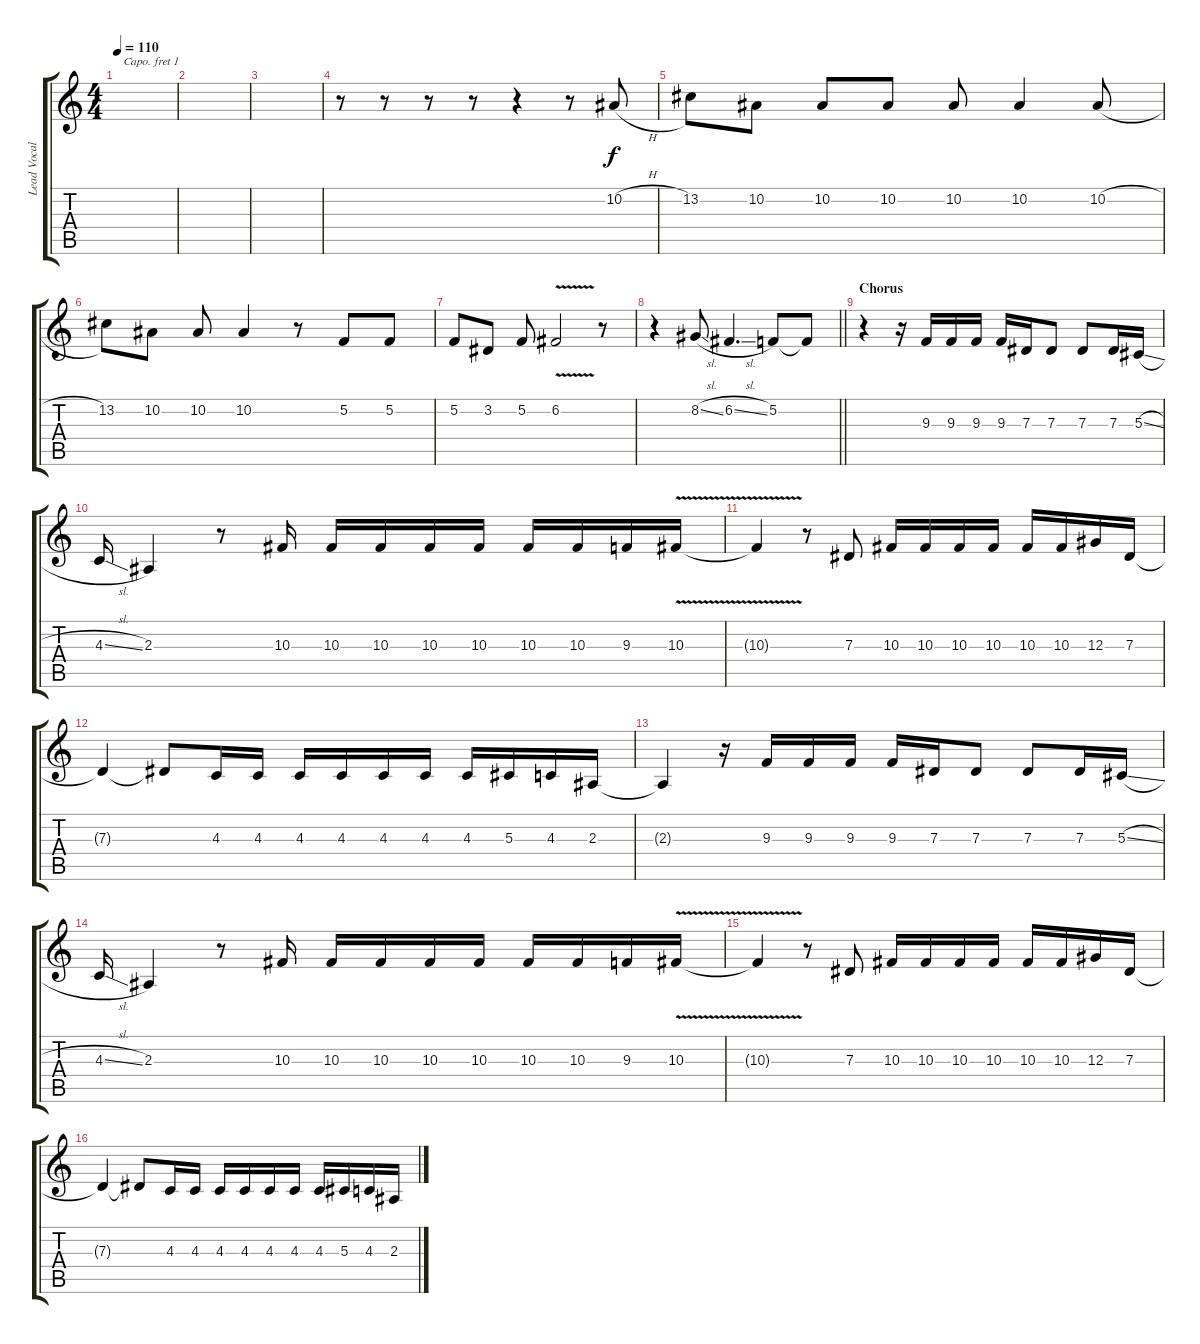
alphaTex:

\track ("Lead Vocals" "Lead Vocal") {instrument lead6voice}
\staff {score tabs}
\capo 1
\tuning (E4 B3 G3 D3 A2 E2) {hide}
\ts (4 4)
\tempo 110
\clef g2
\ks c
|
|
|
r.8 r.8 r.8 r.8 r.4 r.8 10.2{h}.8 |
13.2.8 10.2.8 10.2.8 10.2.8 10.2.8 10.2.4 10.2{h}.8 |
13.2.8 10.2.8 10.2.8 10.2.4 r.8 5.2.8 5.2.8 |
5.2.8 3.2.8 5.2.8 6.2{v}.2 r.8 |
\barLineRight lightlight
r.4 8.2{sl}.8 6.2{sl}.4{d} 5.2.8 5.2{t}.8 |
\section ("" "Chorus")
r.4 r.16 9.3.16 9.3.16 9.3.16 9.3.16 7.3.16 7.3.8 7.3.8 7.3.16 5.3{sl}.16 |
4.3{sl}.16 2.3.4 r.8 10.3.16 10.3.16 10.3.16 10.3.16 10.3.16 10.3.16 10.3.16 9.3.16 10.3{v}.16 |
10.3{t}.4 r.8 7.3.8 10.3.16 10.3.16 10.3.16 10.3.16 10.3.16 10.3.16 12.3.16 7.3.16 |
7.3{t}.4 7.3{t}.8 4.3.16 4.3.16 4.3.16 4.3.16 4.3.16 4.3.16 4.3.16 5.3.16 4.3.16 2.3.16 |
2.3{t}.4 r.16 9.3.16 9.3.16 9.3.16 9.3.16 7.3.16 7.3.8 7.3.8 7.3.16 5.3{sl}.16 |
4.3{sl}.16 2.3.4 r.8 10.3.16 10.3.16 10.3.16 10.3.16 10.3.16 10.3.16 10.3.16 9.3.16 10.3{v}.16 |
10.3{t}.4 r.8 7.3.8 10.3.16 10.3.16 10.3.16 10.3.16 10.3.16 10.3.16 12.3.16 7.3.16 |
7.3{t}.4 7.3{t}.8 4.3.16 4.3.16 4.3.16 4.3.16 4.3.16 4.3.16 4.3.16 5.3.16 4.3.16 2.3.16
